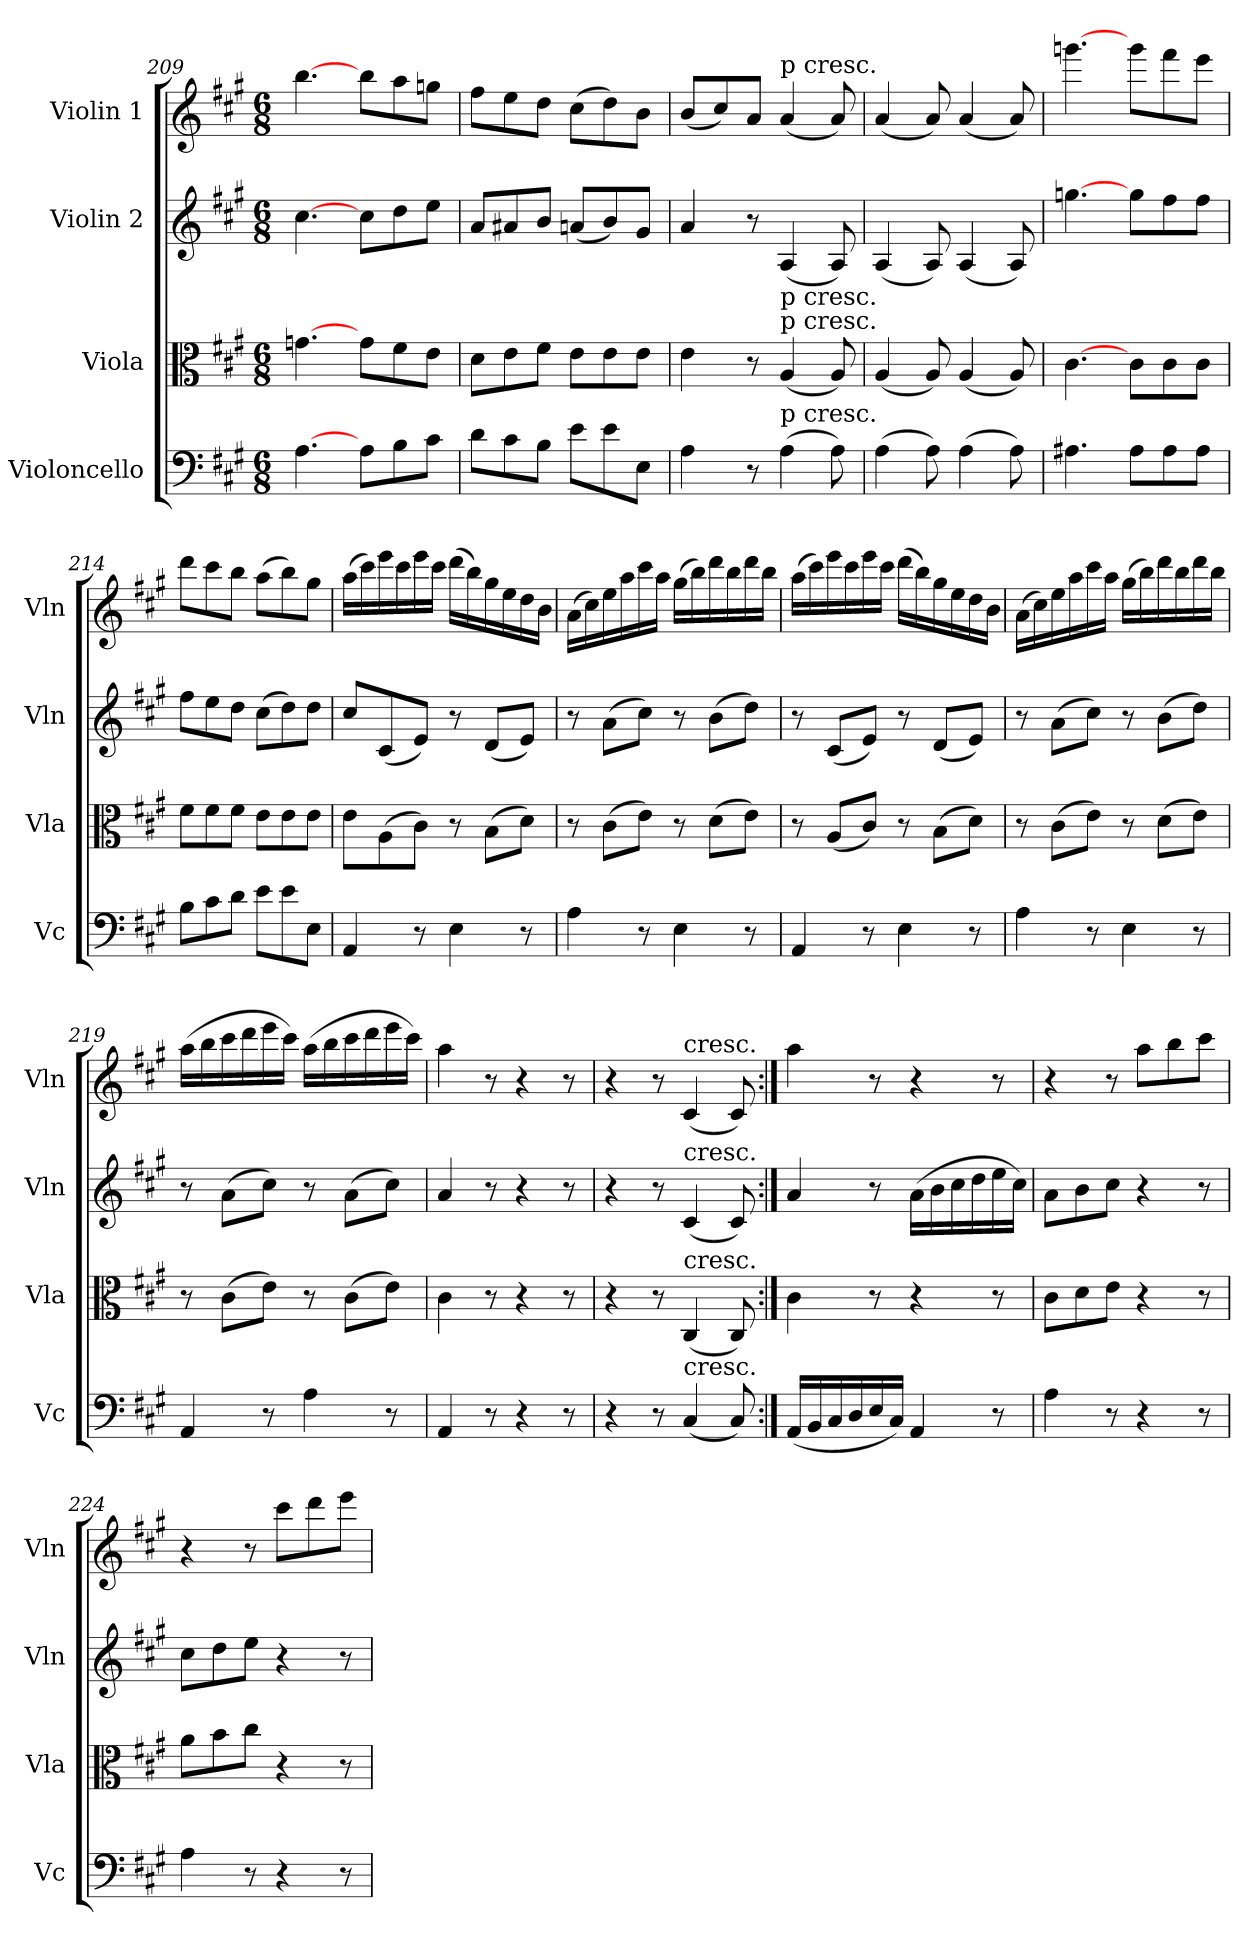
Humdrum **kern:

**kern	**kern	**kern	**kern
*part4	*part3	*part2	*part1
*staff4	*staff3	*staff2	*staff1
*I"Violoncello	*I"Viola	*I"Violin 2	*I"Violin 1
*I'Vc	*I'Vla	*I'Vln	*I'Vln
*clefF4	*clefC3	*clefG2	*clefG2
*k[f#c#g#]	*k[f#c#g#]	*k[f#c#g#]	*k[f#c#g#]
*A:	*A:	*A:	*A:
*M6/8	*M6/8	*M6/8	*M6/8
=209	=209	=209	=209
[4.A	[4.gn	[4.cc#	[4.bb
8A\L	8g\L	8cc#\L	8bb\L
8B\	8f#\	8dd\	8aa\
8c#\J	8e\J	8ee\J	8ggn\J
=210	=210	=210	=210
8d\L	8d\L	8a/L	8ff#\L
8c#\	8e\	8a#X/	8ee\
8B\J	8f#\J	8b/J	8dd\J
8e\L	8e\L	(8an/L	(8cc#\L
8e\	8e\	8b/)	8dd\)
8E\J	8e\J	8g#/J	8b\J
=211	=211	=211	=211
4A	4e	4a	(8b/L
.	.	.	8cc#/)
8r	8r	8r	8a/J
!	!	!	!LO:TX:a:t=p cresc.
!	!LO:TX:a:t=p cresc.	!	!
!	!LO:TX:a:t=p cresc.	!	!
!LO:TX:a:t=p cresc.	!	!	!
(4A	(4A	(4A	(4a
8A)	8A)	8A)	8a)
=212	=212	=212	=212
(4A	(4A	(4A	(4a
8A)	8A)	8A)	8a)
(4A	(4A	(4A	(4a
8A)	8A)	8A)	8a)
=213	=213	=213	=213
4.A#X	[4.c#	[4.ggn	[4.gggn
8A#\L	8c#\L	8gg\L	8ggg\L
8A#\	8c#\	8ff#\	8fff#\
8A#\J	8c#\J	8ff#\J	8eee\J
=214	=214	=214	=214
8B\L	8f#\L	8ff#\L	8ddd\L
8c#\	8f#\	8ee\	8ccc#\
8d\J	8f#\J	8dd\J	8bb\J
8e\L	8e\L	(8cc#\L	(8aa\L
8e\	8e\	8dd\)	8bb\)
8E\J	8e\J	8dd\J	8gg#\J
=215	=215	=215	=215
4AA	8e\L	8cc#/L	(16aa\LL
.	.	.	16ccc#\)
.	(8A\	(8c#/	16eee\
.	.	.	16ccc#\
8r	8c#\J)	8e/J)	16eee\
.	.	.	16ccc#\JJ
4E	8r	8r	(16ddd\LL
.	.	.	16bb\)
.	(8B\L	(8d/L	16gg#\
.	.	.	16ee\
8r	8d\J)	8e/J)	16dd\
.	.	.	16b\JJ
=216	=216	=216	=216
4A	8r	8r	(16a\LL
.	.	.	16cc#\)
.	(8c#\L	(8a\L	16ee\
.	.	.	16aa\
8r	8e\J)	8cc#\J)	16ccc#\
.	.	.	16aa\JJ
4E	8r	8r	(16gg#\LL
.	.	.	16bb\)
.	(8d\L	(8b\L	16ddd\
.	.	.	16bb\
8r	8e\J)	8dd\J)	16ddd\
.	.	.	16bb\JJ
=217	=217	=217	=217
4AA	8r	8r	(16aa\LL
.	.	.	16ccc#\)
.	(8A/L	(8c#/L	16eee\
.	.	.	16ccc#\
8r	8c#/J)	8e/J)	16eee\
.	.	.	16ccc#\JJ
4E	8r	8r	(16ddd\LL
.	.	.	16bb\)
.	(8B\L	(8d/L	16gg#\
.	.	.	16ee\
8r	8d\J)	8e/J)	16dd\
.	.	.	16b\JJ
=218	=218	=218	=218
4A	8r	8r	(16a\LL
.	.	.	16cc#\)
.	(8c#\L	(8a\L	16ee\
.	.	.	16aa\
8r	8e\J)	8cc#\J)	16ccc#\
.	.	.	16aa\JJ
4E	8r	8r	(16gg#\LL
.	.	.	16bb\)
.	(8d\L	(8b\L	16ddd\
.	.	.	16bb\
8r	8e\J)	8dd\J)	16ddd\
.	.	.	16bb\JJ
=219	=219	=219	=219
4AA	8r	8r	(16aa\LL
.	.	.	16bb\
.	(8c#\L	(8a\L	16ccc#\
.	.	.	16ddd\
8r	8e\J)	8cc#\J)	16eee\
.	.	.	16ccc#\JJ)
4A	8r	8r	(16aa\LL
.	.	.	16bb\
.	(8c#\L	(8a\L	16ccc#\
.	.	.	16ddd\
8r	8e\J)	8cc#\J)	16eee\
.	.	.	16ccc#\JJ)
=220	=220	=220	=220
4AA	4c#	4a	4aa
8r	8r	8r	8r
4r	4r	4r	4r
8r	8r	8r	8r
=221	=221	=221	=221
4r	4r	4r	4r
8r	8r	8r	8r
!	!	!	!LO:TX:a:t=cresc.
!	!	!LO:TX:a:t=cresc.	!
!	!LO:TX:a:t=cresc.	!	!
!LO:TX:a:t=cresc.	!	!	!
(4C#	(4C#	(4c#	(4c#
8C#)	8C#)	8c#)	8c#)
=222:|!	=222:|!	=222:|!	=222:|!
(16AA/LL	4c#	4a	4aa
16BB/	.	.	.
16C#/	.	.	.
16D/	.	.	.
16E/	8r	8r	8r
16C#/JJ)	.	.	.
4AA	4r	(16a\LL	4r
.	.	16b\	.
.	.	16cc#\	.
.	.	16dd\	.
8r	8r	16ee\	8r
.	.	16cc#\JJ)	.
=223	=223	=223	=223
4A	8c#\L	8a\L	4r
.	8d\	8b\	.
8r	8e\J	8cc#\J	8r
4r	4r	4r	8aa\L
.	.	.	8bb\
8r	8r	8r	8ccc#\J
=224	=224	=224	=224
4A	8a\L	8cc#\L	4r
.	8b\	8dd\	.
8r	8cc#\J	8ee\J	8r
4r	4r	4r	8ccc#\L
.	.	.	8ddd\
8r	8r	8r	8eee\J
=	=	=	=
*-	*-	*-	*-
